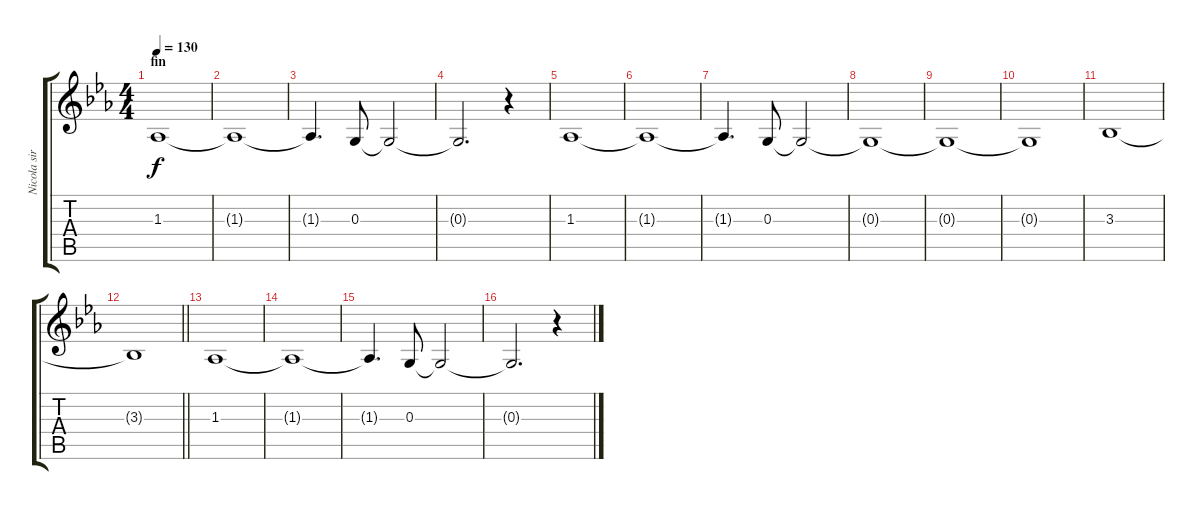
\track ("Nicola sirkis " "Nicola sir") {instrument bassoon}
\staff {score tabs}
\tuning (E4 B3 G3 D3 A2 E2) {hide}
\ts (4 4)
\section ("" "fin")
\tempo 130
\clef g2
\ks eb
1.3.1{dy f} |
1.3{t}.1 |
1.3{t}.4{d} 0.3.8 0.3{t}.2 |
0.3{t}.2{d} r.4 |
1.3.1 |
1.3{t}.1 |
1.3{t}.4{d} 0.3.8 0.3{t}.2 |
0.3{t}.1 |
0.3{t}.1{volume 6} |
0.3{t}.1 |
3.3.1 |
\barLineRight lightlight
3.3{t}.1 |
1.3.1 |
1.3{t}.1{volume 0} |
1.3{t}.4{d} 0.3.8 0.3{t}.2 |
0.3{t}.2{d} r.4
